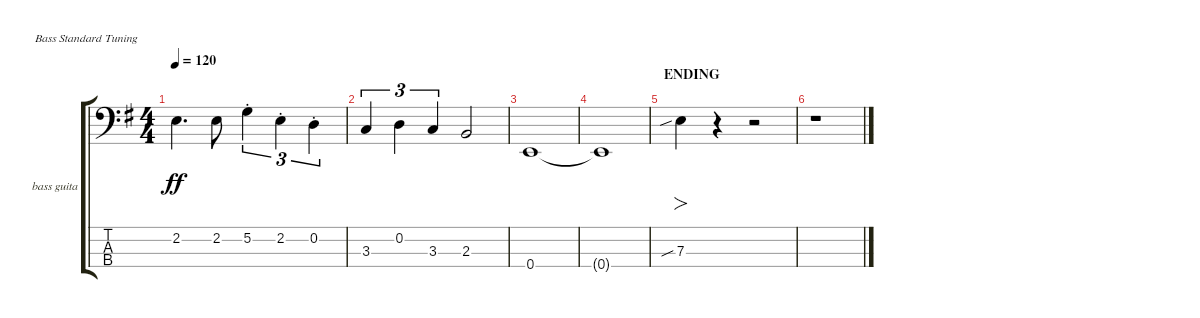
\defaultSystemsLayout 4
\bracketExtendMode groupsimilarinstruments
\firstSystemTrackNameOrientation horizontal
\otherSystemsTrackNameOrientation horizontal
\track ("bass guitar" "bass guita") {instrument electricbassfinger}
\staff {score tabs}
\tuning (G2 D2 A1 E1)
\ts (4 4)
\tempo 120
\clef f4
\scale
1.11728
\ks eminor
2.2.4{d dy ff} 2.2.8 5.2{st}.4{tu (3 2)} 2.2{st}.4{tu (3 2)} 0.2{st}.4{tu (3 2)} |
\scale
0.960908 3.3.4{tu (3 2)} 0.2.4{tu (3 2)} 3.3.4{tu (3 2)} 2.3.2 |
\scale
0.960908 0.4.1 |
\scale
0.960908 0.4{t}.1 |
\section ("" "ENDING")
7.3{sib}.4{fo} r.4 r.2 |
r.1
